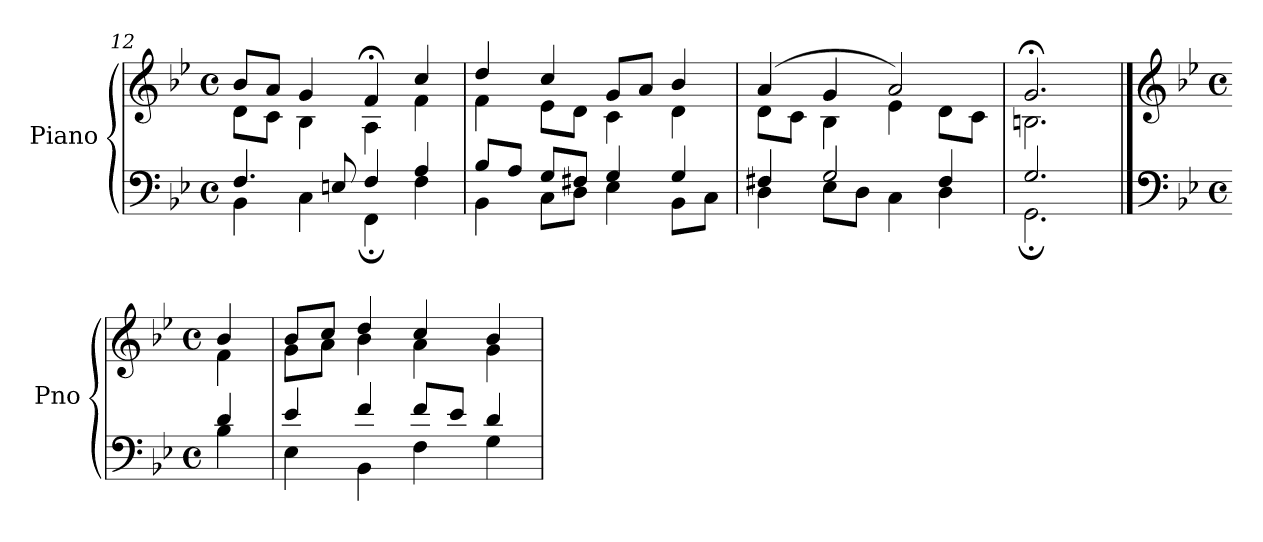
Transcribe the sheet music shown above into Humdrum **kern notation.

**kern	**kern
*part1	*part1
*staff2	*staff1
*I"Piano	*
*I'Pno	*
*clefF4	*clefG2
*k[b-e-]	*k[b-e-]
*M4/4	*M4/4
*met(c)	*met(c)
=12	=12
*^	*^
4.F/	4BB-\	8b-/L	8d\L
.	.	8a/J	8c\J
.	4C\	4g/	4B-\
8En/	.	.	.
4F/	4FF;\	4f;</	4A\
4A/	4F\	4cc/	4f\
=13	=13	=13	=13
8B-/L	4BB-\	4dd/	4f\
8A/J	.	.	.
8G/L	8C\L	4cc/	8e-\L
8F#X/J	8D\J	.	8d\J
4G/	4E-\	8g/L	4c\
.	.	8a/J	.
4G/	8BB-\L	4b-/	4d\
.	8C\J	.	.
=14	=14	=14	=14
4F#X/	4D\	(>4a/	8d\L
.	.	.	8c\J
2G/	8E-\L	4g/	4B-\
.	8D\J	.	.
.	4C\	2a/)	4e-\
4F#/	4D\	.	8d\L
.	.	.	8c\J
=15	=15	=15	=15
2.G/	2.GG;\	2.g;</	2.Bn\
==1	==1	==1	==1
*clefF4	*	*clefG2	*
*k[b-e-]	*	*k[b-e-]	*
*M4/4	*	*M4/4	*
*met(c)	*	*met(c)	*
4d/	4B-\	4b-/	4f\
=2	=2	=2	=2
4e-/	4E-\	8b-/L	8g\L
.	.	8cc/J	8a\J
4f/	4BB-\	4dd/	4b-\
8f/L	4F\	4cc/	4a\
8e-/J	.	.	.
4d/	4G\	4b-/	4g\
*v	*v	*	*
*	*v	*v
=	=
*-	*-
